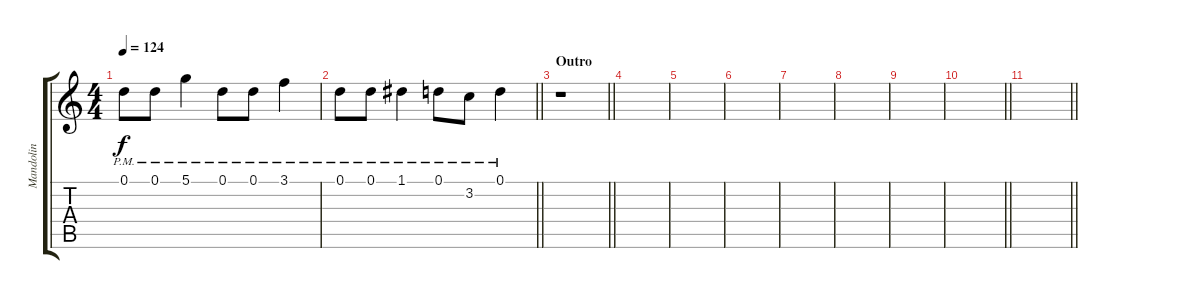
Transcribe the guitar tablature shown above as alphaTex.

\track ("Mandolin" "Mandolin") {instrument acousticguitarnylon}
\staff {score tabs}
\tuning (D4 A3 F3 C3 G2 D2) {hide}
\ts (4 4)
\tempo 124
\clef g2
\ks c
0.1{pm}.8{dy f} 0.1{pm}.8 5.1{pm}.4 0.1{pm}.8 0.1{pm}.8 3.1{pm}.4 |
\barLineRight lightlight
0.1{pm}.8 0.1{pm}.8 1.1{pm}.4 0.1{pm}.8 3.2{pm}.8 0.1{pm}.4 |
\section ("" "Outro")
\barLineRight lightlight
r.1 |
|
|
|
|
|
|
\barLineRight lightlight
|
\barLineRight lightlight
